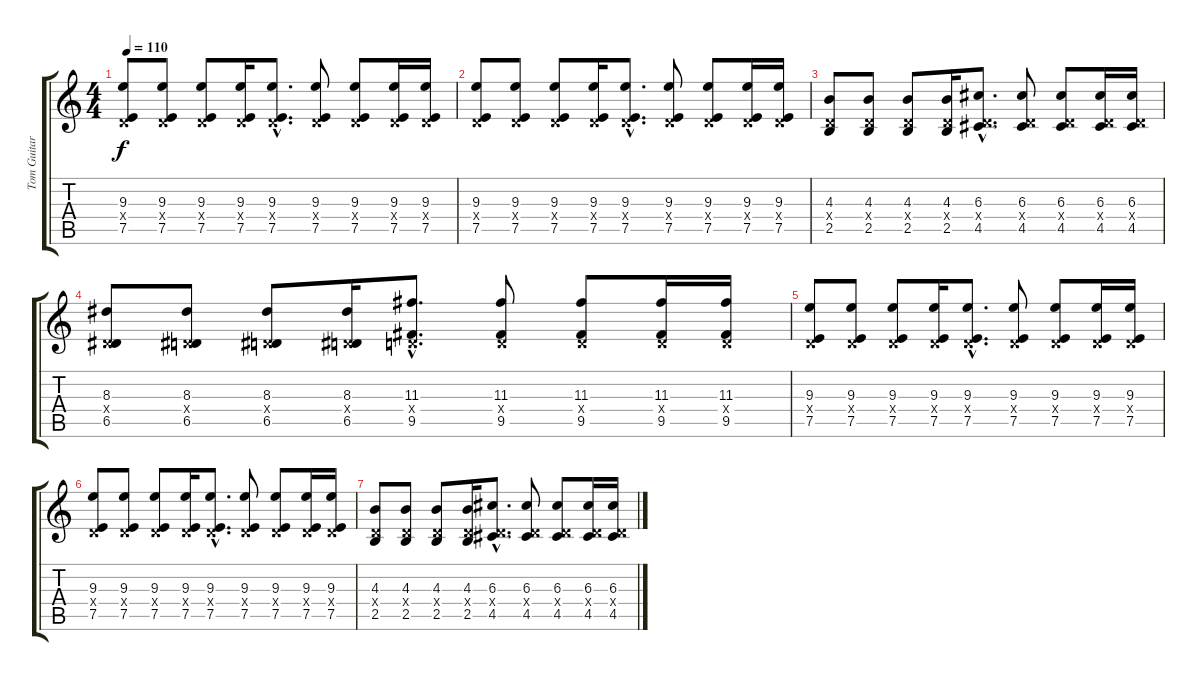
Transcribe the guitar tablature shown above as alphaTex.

\track ("Tom Guitar 1 A" "Tom Guitar") {instrument acousticguitarsteel}
\staff {score tabs}
\tuning (E4 B3 G3 D3 A2 E2) {hide}
\ts (4 4)
\tempo 110
\clef g2
\ks c
(9.3 0.4{x} 7.5).8{dy f} (9.3 0.4{x} 7.5).8 (9.3 0.4{x} 7.5).8 (9.3 0.4{x} 7.5).16 (9.3{hac} 0.4{hac x} 7.5{hac}).8{d} (9.3 0.4{x} 7.5).8 (9.3 0.4{x} 7.5).8 (9.3 0.4{x} 7.5).16 (9.3 0.4{x} 7.5).16 |
(9.3 0.4{x} 7.5).8 (9.3 0.4{x} 7.5).8 (9.3 0.4{x} 7.5).8 (9.3 0.4{x} 7.5).16 (9.3{hac} 0.4{hac x} 7.5{hac}).8{d} (9.3 0.4{x} 7.5).8 (9.3 0.4{x} 7.5).8 (9.3 0.4{x} 7.5).16 (9.3 0.4{x} 7.5).16 |
(4.3 0.4{x} 2.5).8 (4.3 0.4{x} 2.5).8 (4.3 0.4{x} 2.5).8 (4.3 0.4{x} 2.5).16 (6.3{hac} 0.4{hac x} 4.5{hac}).8{d} (6.3 0.4{x} 4.5).8 (6.3 0.4{x} 4.5).8 (6.3 0.4{x} 4.5).16 (6.3 0.4{x} 4.5).16 |
(8.3 0.4{x} 6.5).8{volume 0} (8.3 0.4{x} 6.5).8 (8.3 0.4{x} 6.5).8 (8.3 0.4{x} 6.5).16 (11.3{hac} 0.4{hac x} 9.5{hac}).8{d} (11.3 0.4{x} 9.5).8 (11.3 0.4{x} 9.5).8 (11.3 0.4{x} 9.5).16 (11.3 0.4{x} 9.5).16 |
(9.3 0.4{x} 7.5).8 (9.3 0.4{x} 7.5).8 (9.3 0.4{x} 7.5).8 (9.3 0.4{x} 7.5).16 (9.3{hac} 0.4{hac x} 7.5{hac}).8{d} (9.3 0.4{x} 7.5).8 (9.3 0.4{x} 7.5).8 (9.3 0.4{x} 7.5).16 (9.3 0.4{x} 7.5).16 |
(9.3 0.4{x} 7.5).8 (9.3 0.4{x} 7.5).8 (9.3 0.4{x} 7.5).8 (9.3 0.4{x} 7.5).16 (9.3{hac} 0.4{hac x} 7.5{hac}).8{d} (9.3 0.4{x} 7.5).8 (9.3 0.4{x} 7.5).8 (9.3 0.4{x} 7.5).16 (9.3 0.4{x} 7.5).16 |
(4.3 0.4{x} 2.5).8 (4.3 0.4{x} 2.5).8 (4.3 0.4{x} 2.5).8 (4.3 0.4{x} 2.5).16 (6.3{hac} 0.4{hac x} 4.5{hac}).8{d} (6.3 0.4{x} 4.5).8 (6.3 0.4{x} 4.5).8 (6.3 0.4{x} 4.5).16 (6.3 0.4{x} 4.5).16
